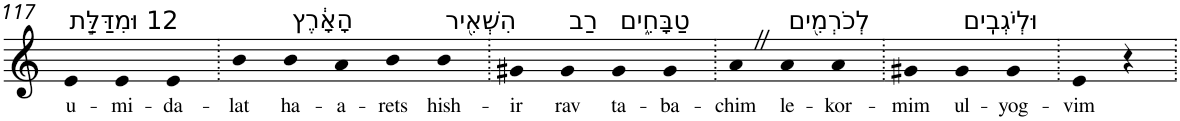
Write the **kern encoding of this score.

**kern	**text
*part1	*part1
*staff1	*staff1
*I"Piano	*
*I'Pno	*
!!LO:PB:g=z
*clefG2	*
*k[]	*
=117	=117
!LO:TX:a:t=12 וּמִדַּלַּ֣ת	!
!	!LO:LY:b
4e	u-
!	!LO:LY:b
4e	-mi-
!	!LO:LY:b
4e	-da-
=118.	=118.
!	!LO:LY:b
4b	-lat
!LO:TX:a:t=הָאָ֔רֶץ	!
!	!LO:LY:b
4b	ha-
!	!LO:LY:b
4a	-a-
!	!LO:LY:b
4b	-rets
!LO:TX:a:t=הִשְׁאִ֖יר	!
!	!LO:LY:b
4b	hish-
=119.	=119.
!	!LO:LY:b
4g#X	-ir
!LO:TX:a:t=רַב	!
!	!LO:LY:b
4g#	rav
!LO:TX:a:t=טַבָּחִ֑ים	!
!	!LO:LY:b
4g#	ta-
!	!LO:LY:b
4g#	-ba-
=120.	=120.
!	!LO:LY:b
4aZ	-chim
!LO:TX:a:t=לְכֹרְמִ֖ים	!
!	!LO:LY:b
4a	le-
!	!LO:LY:b
4a	-kor-
=121.	=121.
!	!LO:LY:b
4g#X	-mim
!LO:TX:a:t=וּלְיֹגְבִֽים	!
!	!LO:LY:b
4g#	ul-
!	!LO:LY:b
4g#	-yog-
=122.	=122.
!	!LO:LY:b
4e	-vim
4r	.
=.	=.
*-	*-
